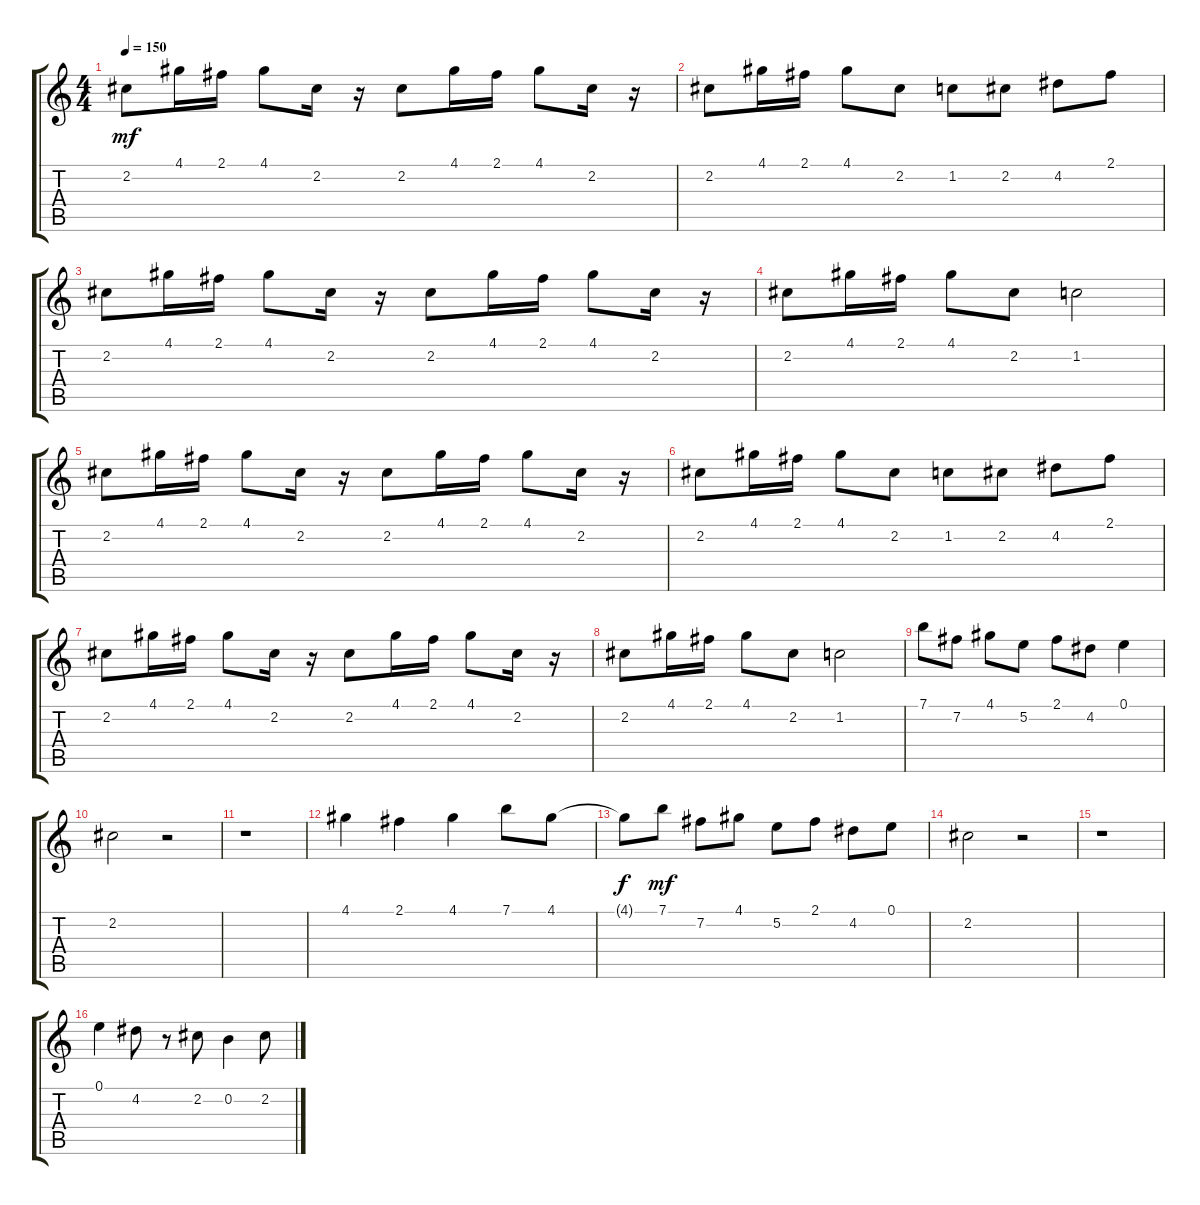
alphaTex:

\track "" {instrument distortionguitar}
\staff {score tabs}
\tuning (E4 B3 G3 D3 A2 E2) {hide}
\ts (4 4)
\tempo 150
\clef g2
\ks c
2.2.8{dy mf} 4.1.16 2.1.16 4.1.8 2.2.16 r.16 2.2.8 4.1.16 2.1.16 4.1.8 2.2.16 r.16 |
2.2.8 4.1.16 2.1.16 4.1.8 2.2.8 1.2.8 2.2.8 4.2.8 2.1.8 |
2.2.8 4.1.16 2.1.16 4.1.8 2.2.16 r.16 2.2.8 4.1.16 2.1.16 4.1.8 2.2.16 r.16 |
2.2.8 4.1.16 2.1.16 4.1.8 2.2.8 1.2.2 |
2.2.8 4.1.16 2.1.16 4.1.8 2.2.16 r.16 2.2.8 4.1.16 2.1.16 4.1.8 2.2.16 r.16 |
2.2.8 4.1.16 2.1.16 4.1.8 2.2.8 1.2.8 2.2.8 4.2.8 2.1.8 |
2.2.8 4.1.16 2.1.16 4.1.8 2.2.16 r.16 2.2.8 4.1.16 2.1.16 4.1.8 2.2.16 r.16 |
2.2.8 4.1.16 2.1.16 4.1.8 2.2.8 1.2.2 |
7.1.8 7.2.8 4.1.8 5.2.8 2.1.8 4.2.8 0.1.4 |
2.2.2 r.2 |
r.1 |
4.1.4 2.1.4 4.1.4 7.1.8 4.1.8 |
4.1{t}.8{dy f} 7.1.8{dy mf} 7.2.8 4.1.8 5.2.8 2.1.8 4.2.8 0.1.8 |
2.2.2 r.2 |
r.1 |
0.1.4 4.2.8 r.8 2.2.8 0.2.4 2.2.8
